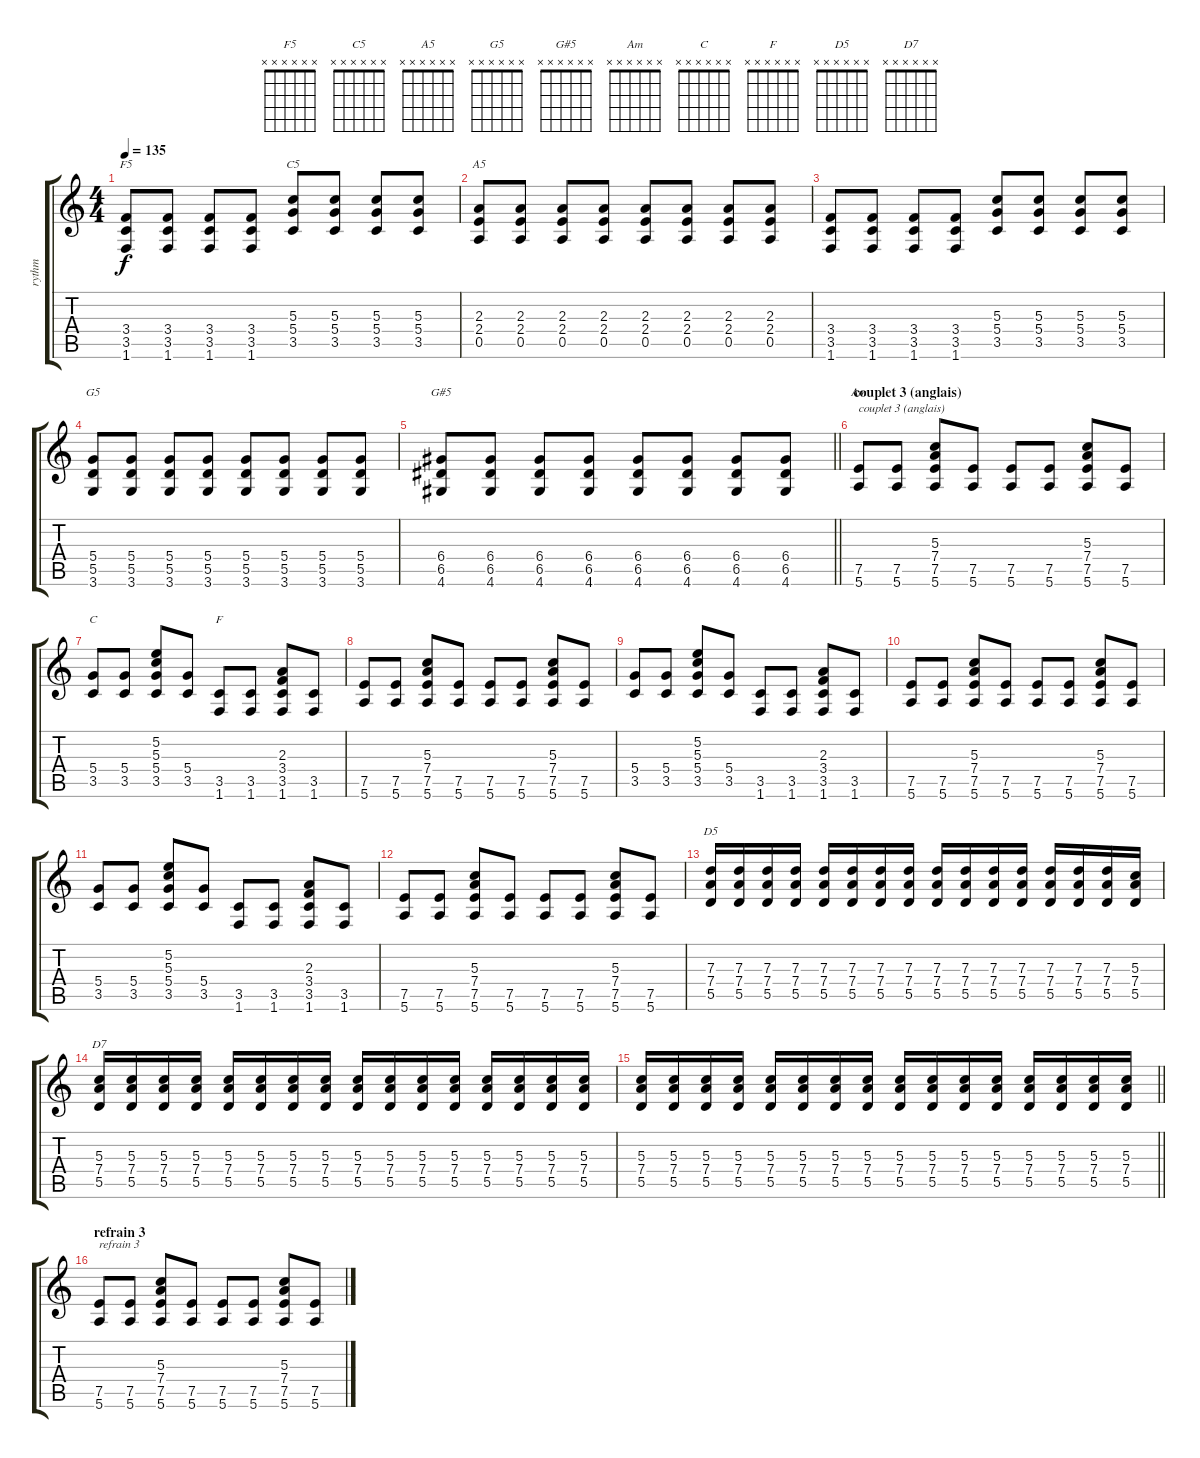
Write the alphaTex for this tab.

\track ("rythm" "rythm") {instrument electricguitarclean}
\staff {score tabs}
\tuning (E4 B3 G3 D3 A2 E2) {hide}
\chord ("F5" x x x x x x)
\chord ("C5" x x x x x x)
\chord ("A5" x x x x x x)
\chord ("G5" x x x x x x)
\chord ("G#5" x x x x x x)
\chord ("Am" x x x x x x)
\chord ("C" x x x x x x)
\chord ("F" x x x x x x)
\chord ("D5" x x x x x x)
\chord ("D7" x x x x x x)
\ts (4 4)
\tempo 135
\clef g2
\ks c
(3.4 3.5 1.6).8{ch "F5" dy f} (3.4 3.5 1.6).8 (3.4 3.5 1.6).8 (3.4 3.5 1.6).8 (5.3 5.4 3.5).8{ch "C5"} (5.3 5.4 3.5).8 (5.3 5.4 3.5).8 (5.3 5.4 3.5).8 |
(2.3 2.4 0.5).8{ch "A5"} (2.3 2.4 0.5).8 (2.3 2.4 0.5).8 (2.3 2.4 0.5).8 (2.3 2.4 0.5).8 (2.3 2.4 0.5).8 (2.3 2.4 0.5).8 (2.3 2.4 0.5).8 |
(3.4 3.5 1.6).8 (3.4 3.5 1.6).8 (3.4 3.5 1.6).8 (3.4 3.5 1.6).8 (5.3 5.4 3.5).8 (5.3 5.4 3.5).8 (5.3 5.4 3.5).8 (5.3 5.4 3.5).8 |
(5.4 5.5 3.6).8{ch "G5"} (5.4 5.5 3.6).8 (5.4 5.5 3.6).8 (5.4 5.5 3.6).8 (5.4 5.5 3.6).8 (5.4 5.5 3.6).8 (5.4 5.5 3.6).8 (5.4 5.5 3.6).8 |
\barLineRight lightlight
(6.4 6.5 4.6).8{ch "G#5"} (6.4 6.5 4.6).8 (6.4 6.5 4.6).8 (6.4 6.5 4.6).8 (6.4 6.5 4.6).8 (6.4 6.5 4.6).8 (6.4 6.5 4.6).8 (6.4 6.5 4.6).8 |
\section ("" "couplet 3 (anglais)")
(7.5 5.6).8{ch "Am" txt "couplet 3 (anglais)"} (7.5 5.6).8 (5.3 7.4 7.5 5.6).8 (7.5 5.6).8 (7.5 5.6).8 (7.5 5.6).8 (5.3 7.4 7.5 5.6).8 (7.5 5.6).8 |
(5.4 3.5).8{ch "C"} (5.4 3.5).8 (5.2 5.3 5.4 3.5).8 (5.4 3.5).8 (3.5 1.6).8{ch "F"} (3.5 1.6).8 (2.3 3.4 3.5 1.6).8 (3.5 1.6).8 |
(7.5 5.6).8 (7.5 5.6).8 (5.3 7.4 7.5 5.6).8 (7.5 5.6).8 (7.5 5.6).8 (7.5 5.6).8 (5.3 7.4 7.5 5.6).8 (7.5 5.6).8 |
(5.4 3.5).8 (5.4 3.5).8 (5.2 5.3 5.4 3.5).8 (5.4 3.5).8 (3.5 1.6).8 (3.5 1.6).8 (2.3 3.4 3.5 1.6).8 (3.5 1.6).8 |
(7.5 5.6).8 (7.5 5.6).8 (5.3 7.4 7.5 5.6).8 (7.5 5.6).8 (7.5 5.6).8 (7.5 5.6).8 (5.3 7.4 7.5 5.6).8 (7.5 5.6).8 |
(5.4 3.5).8 (5.4 3.5).8 (5.2 5.3 5.4 3.5).8 (5.4 3.5).8 (3.5 1.6).8 (3.5 1.6).8 (2.3 3.4 3.5 1.6).8 (3.5 1.6).8 |
(7.5 5.6).8 (7.5 5.6).8 (5.3 7.4 7.5 5.6).8 (7.5 5.6).8 (7.5 5.6).8 (7.5 5.6).8 (5.3 7.4 7.5 5.6).8 (7.5 5.6).8 |
(7.3 7.4 5.5).16{ch "D5"} (7.3 7.4 5.5).16 (7.3 7.4 5.5).16 (7.3 7.4 5.5).16 (7.3 7.4 5.5).16 (7.3 7.4 5.5).16 (7.3 7.4 5.5).16 (7.3 7.4 5.5).16 (7.3 7.4 5.5).16 (7.3 7.4 5.5).16 (7.3 7.4 5.5).16 (7.3 7.4 5.5).16 (7.3 7.4 5.5).16 (7.3 7.4 5.5).16 (7.3 7.4 5.5).16 (5.3 7.4 5.5).16 |
(5.3 7.4 5.5).16{ch "D7"} (5.3 7.4 5.5).16 (5.3 7.4 5.5).16 (5.3 7.4 5.5).16 (5.3 7.4 5.5).16 (5.3 7.4 5.5).16 (5.3 7.4 5.5).16 (5.3 7.4 5.5).16 (5.3 7.4 5.5).16 (5.3 7.4 5.5).16 (5.3 7.4 5.5).16 (5.3 7.4 5.5).16 (5.3 7.4 5.5).16 (5.3 7.4 5.5).16 (5.3 7.4 5.5).16 (5.3 7.4 5.5).16 |
\barLineRight lightlight
(5.3 7.4 5.5).16 (5.3 7.4 5.5).16 (5.3 7.4 5.5).16 (5.3 7.4 5.5).16 (5.3 7.4 5.5).16 (5.3 7.4 5.5).16 (5.3 7.4 5.5).16 (5.3 7.4 5.5).16 (5.3 7.4 5.5).16 (5.3 7.4 5.5).16 (5.3 7.4 5.5).16 (5.3 7.4 5.5).16 (5.3 7.4 5.5).16 (5.3 7.4 5.5).16 (5.3 7.4 5.5).16 (5.3 7.4 5.5).16 |
\section ("" "refrain 3")
(7.5 5.6).8{txt "refrain 3"} (7.5 5.6).8 (5.3 7.4 7.5 5.6).8 (7.5 5.6).8 (7.5 5.6).8 (7.5 5.6).8 (5.3 7.4 7.5 5.6).8 (7.5 5.6).8
